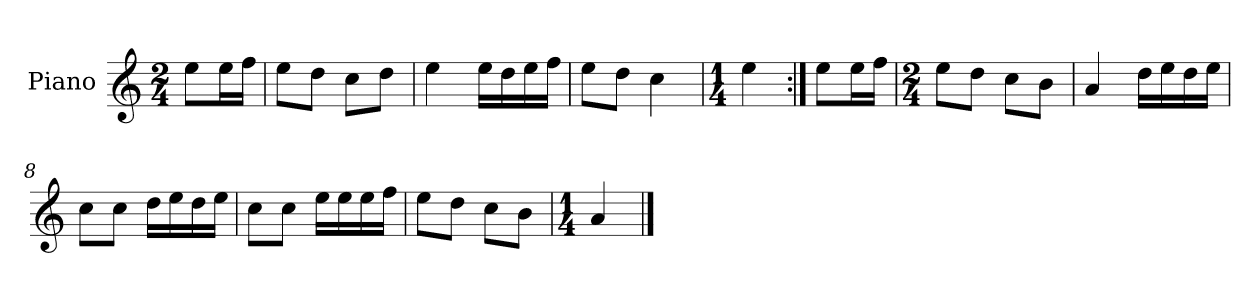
**kern
*part1
*staff1
*I"Piano
*I'Pno.
*clefG2
*k[]
*M2/4
=
8ee\L
16ee\L
16ff\JJ
=1
8ee\L
8dd\J
8cc\L
8dd\J
=2
4ee\
16ee\LL
16dd\
16ee\
16ff\JJ
=3
8ee\L
8dd\J
4cc\
=4
*M1/4
4ee\
=5:|!
8ee\L
16ee\L
16ff\JJ
=6
*M2/4
8ee\L
8dd\J
8cc\L
8b\J
=7
4a/
16dd\LL
16ee\
16dd\
16ee\JJ
=8
8cc\L
8cc\J
16dd\LL
16ee\
16dd\
16ee\JJ
=9
8cc\L
8cc\J
16ee\LL
16ee\
16ee\
16ff\JJ
!!LO:LB:g=z
=10
8ee\L
8dd\J
8cc\L
8b\J
=11
*M1/4
4a/
==
*-
